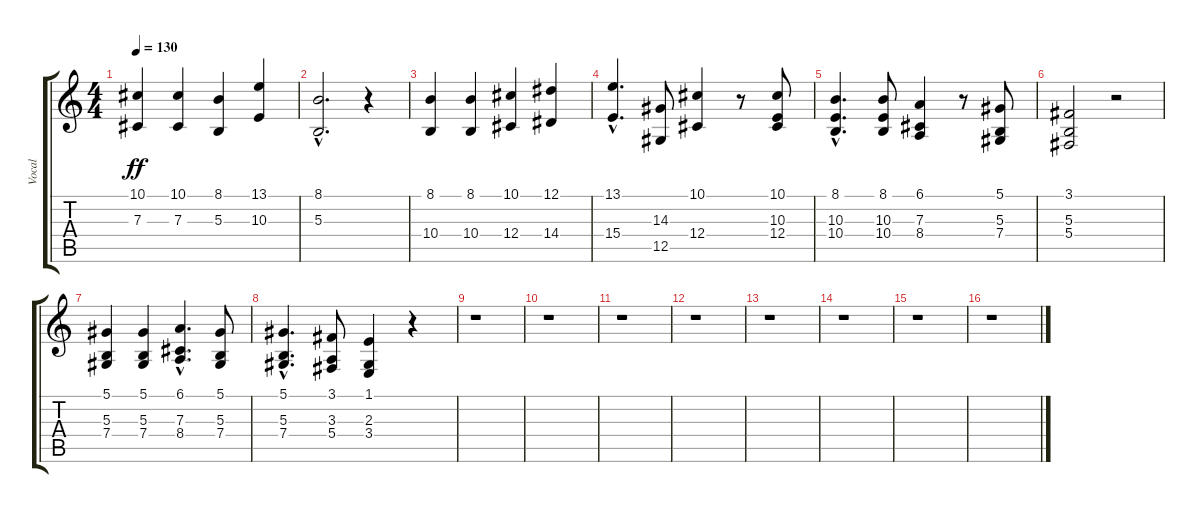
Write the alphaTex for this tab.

\track ("Vocal" "Vocal") {instrument altosax}
\staff {score tabs}
\tuning (Eb4 Bb3 Gb3 Db3 Ab2 Eb2) {hide}
\ts (4 4)
\tempo 130
\clef g2
\ks c
(10.1 7.3).4{dy ff} (10.1 7.3).4 (8.1 5.3).4 (13.1 10.3).4 |
(8.1{hac} 5.3{hac}).2{d} r.4 |
(8.1 10.4).4 (8.1 10.4).4 (10.1 12.4).4 (12.1 14.4).4 |
(13.1{hac} 15.4{hac}).4{d} (14.3 12.5).8 (10.1 12.4).4 r.8 (10.1 10.3 12.4).8 |
(8.1{hac} 10.3{hac} 10.4{hac}).4{d} (8.1 10.3 10.4).8 (6.1 7.3 8.4).4 r.8 (5.1 5.3 7.4).8 |
(3.1 5.3 5.4).2 r.2 |
(5.1 5.3 7.4).4 (5.1 5.3 7.4).4 (6.1{hac} 7.3{hac} 8.4{hac}).4{d} (5.1 5.3 7.4).8 |
(5.1{hac} 5.3{hac} 7.4{hac}).4{d} (3.1 3.3 5.4).8 (1.1 2.3 3.4).4 r.4 |
r.1 |
r.1 |
r.1 |
r.1 |
r.1 |
r.1 |
r.1 |
r.1
